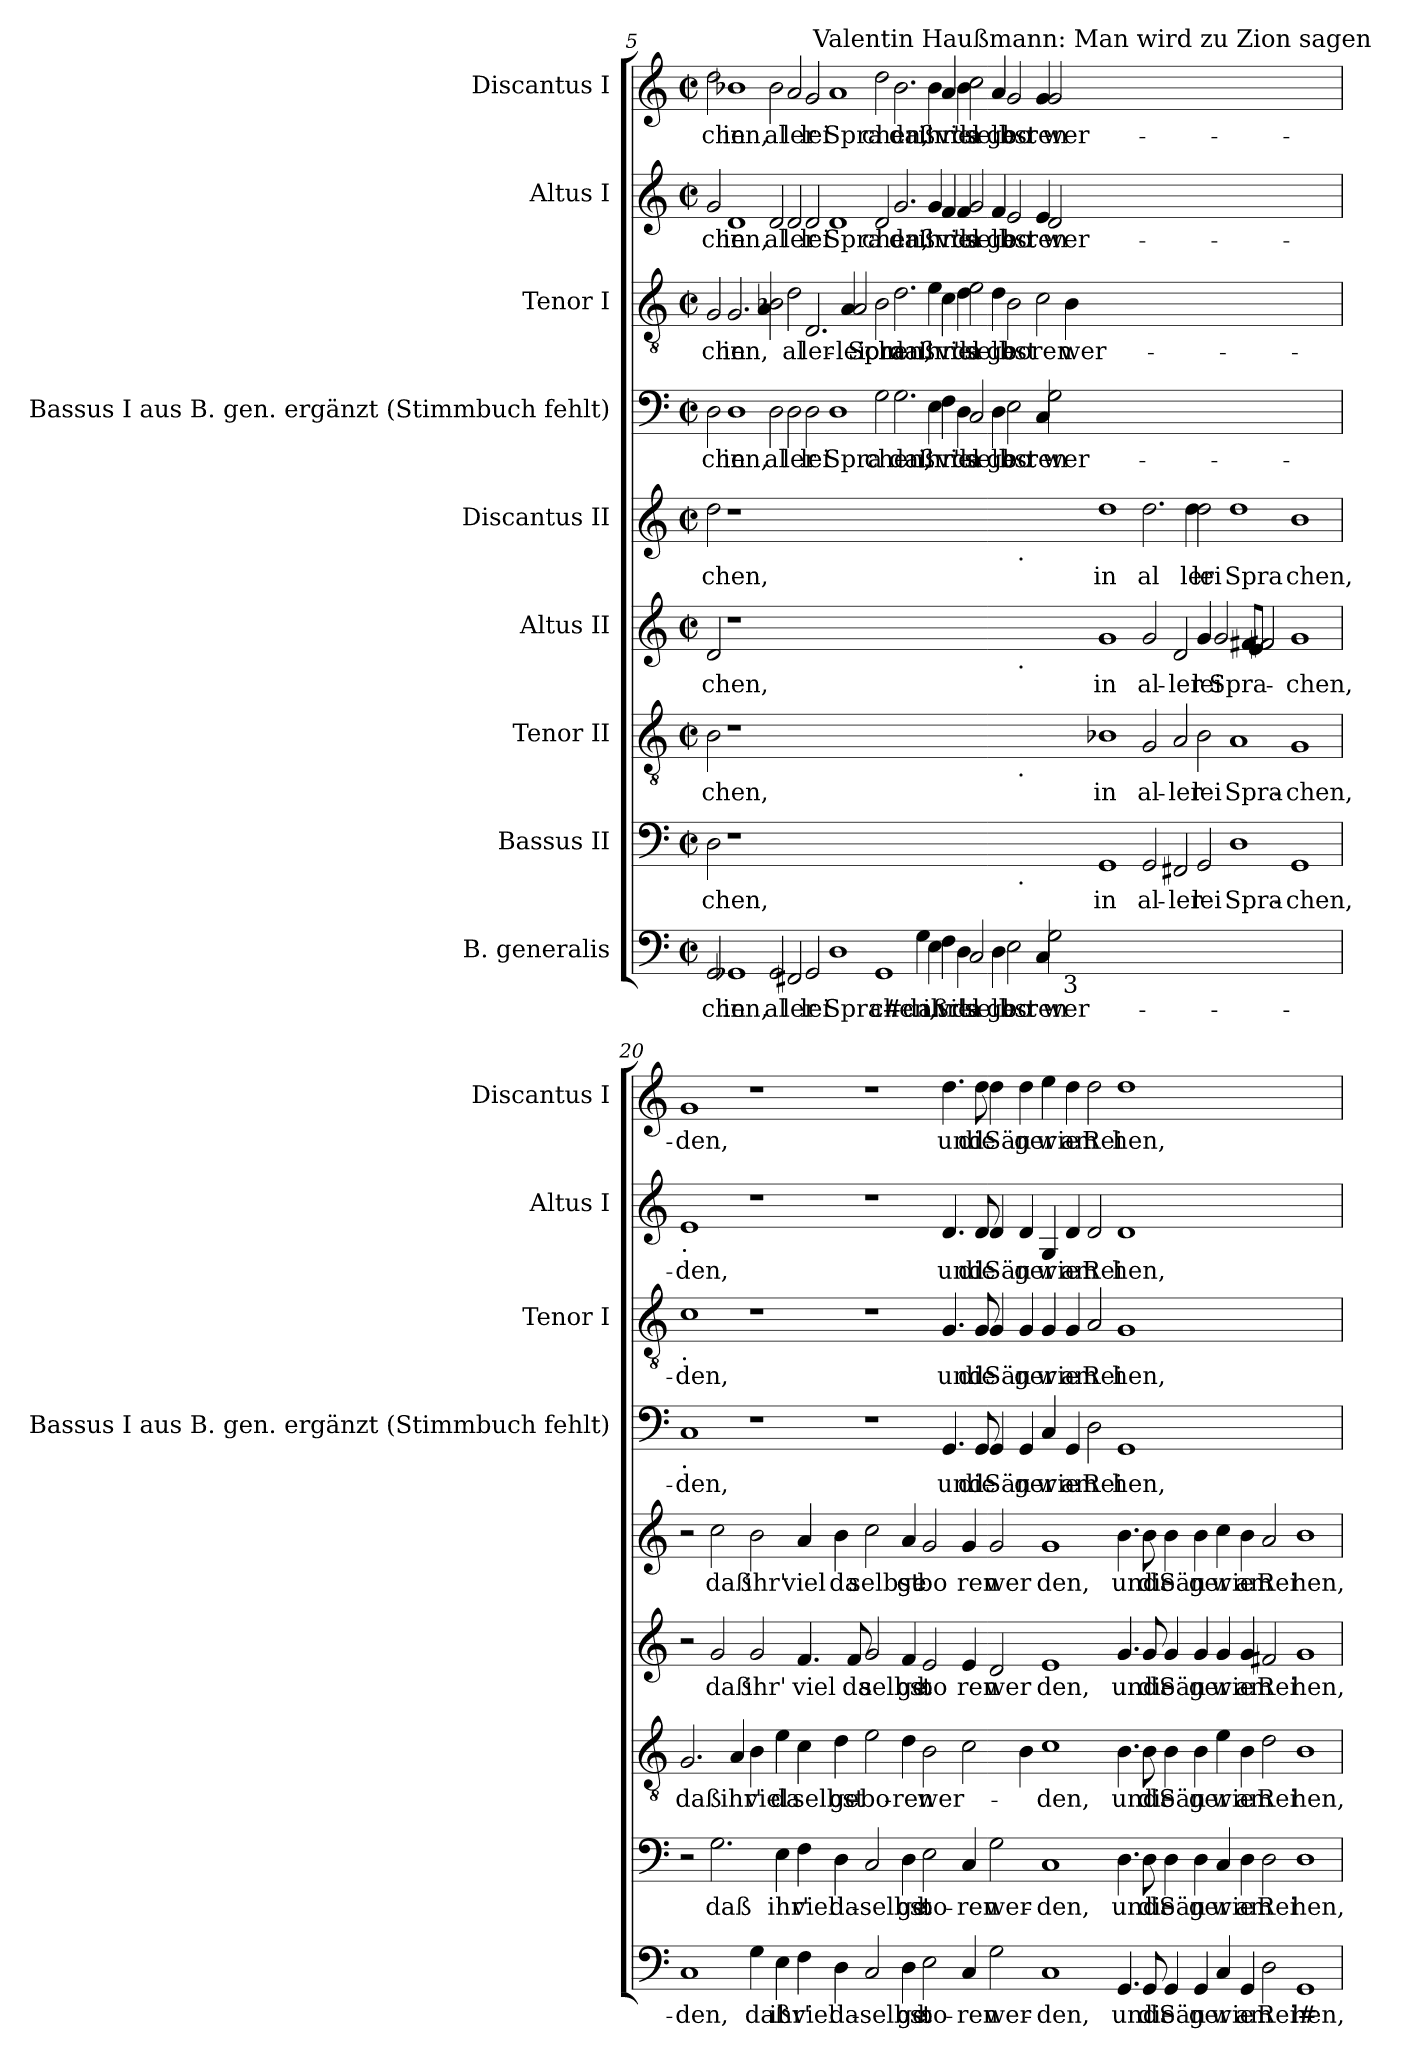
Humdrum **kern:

**kern	**text	**kern	**text	**kern	**text	**kern	**text	**kern	**text	**kern	**text	**kern	**text	**kern	**text	**kern	**text
*part9	*part9	*part8	*part8	*part7	*part7	*part6	*part6	*part5	*part5	*part4	*part4	*part3	*part3	*part2	*part2	*part1	*part1
*staff9	*staff9	*staff8	*staff8	*staff7	*staff7	*staff6	*staff6	*staff5	*staff5	*staff4	*staff4	*staff3	*staff3	*staff2	*staff2	*staff1	*staff1
*I"B. generalis	*	*I"Bassus II	*	*I"Tenor II	*	*I"Altus II	*	*I"Discantus II	*	*I"Bassus I aus B. gen. ergänzt  (Stimmbuch fehlt)	*	*I"Tenor I	*	*I"Altus I	*	*I"Discantus I	*
*	*	*	*	*	*	*	*	*	*	*I'Bassus I aus B. gen. ergänzt  (Stimmbuch fehlt)	*	*I'Tenor I	*	*I'Altus I	*	*I'Discantus I	*
!!LO:PB:g=z
*clefF4	*	*clefF4	*	*clefGv2	*	*clefG2	*	*clefG2	*	*clefF4	*	*clefGv2	*	*clefG2	*	*clefG2	*
*M2/2	*	*M2/2	*	*M2/2	*	*M2/2	*	*M2/2	*	*M2/2	*	*M2/2	*	*M2/2	*	*M2/2	*
*met(c|)	*	*met(c|)	*	*met(c|)	*	*met(c|)	*	*met(c|)	*	*met(c|)	*	*met(c|)	*	*met(c|)	*	*met(c|)	*
=5	=5	=5	=5	=5	=5	=5	=5	=5	=5	=5	=5	=5	=5	=5	=5	=5	=5
!	!LO:LY:b:cj	!	!LO:LY:b:cj	!	!LO:LY:b:cj	!	!LO:LY:b:cj	!	!LO:LY:b:cj	!	!LO:LY:b:cj	!	!LO:LY:b:cj	!	!LO:LY:b:cj	!	!LO:LY:b:cj
*^	*	*^	*	*^	*	*^	*	*^	*	*	*	*	*	*	*	*^	*
2GG/	1ryy	-chen,	2D\	1ryy	chen,	2B\	1ryy	-chen,	2d/	1ryy	chen,	2dd\	1ryy	chen,	2D\	-chen,	2G/	-chen,	2g/	-chen,	2dd\	1ryy	chen,
!	!	!LO:LY:b:cj	!LO:N:vis=1	!	!	!LO:N:vis=1	!	!	!LO:N:vis=1	!	!	!LO:N:vis=1	!	!	!	!LO:LY:b:cj	!	!LO:LY:b:cj	!	!LO:LY:b:cj	!	!	!LO:LY:b:cj
1GG-	.	in	000r	.	.	000r	.	.	000r	.	.	000r	.	.	1D	in	2.G/	in	1d	in	1b-X	.	in
.	1ryy	.	.	1ryy	.	.	1ryy	.	.	1ryy	.	.	1ryy	.	.	.	.	.	.	.	.	1ryy	.
.	.	.	.	.	.	.	.	.	.	.	.	.	.	.	.	.	4A/	.	.	.	.	.	.
!	!	!LO:LY:b:cj	!	!	!	!	!	!	!	!	!	!	!	!	!	!LO:LY:b:cj	!	!	!	!LO:LY:b:cj	!	!	!LO:LY:b:cj
2GG-/	.	al-	.	.	.	.	.	.	.	.	.	.	.	.	2D\	al-	2B-X\	.	2d/	al-	2b-\	.	al-
!	!	!LO:LY:b:cj	!	!	!	!	!	!	!	!	!	!	!	!	!	!LO:LY:b:cj	!	!LO:LY:b:cj	!	!LO:LY:b:cj	!	!	!LO:LY:b:cj
2FF#X/	1ryy	-ler-	.	1ryy	.	.	1ryy	.	.	1ryy	.	.	1ryy	.	2D\	-ler-	2d\	al-	2d/	-ler-	2a/	2ryy	-ler-
!	!	!LO:LY:b:cj	!	!	!	!	!	!	!	!	!	!	!	!	!	!LO:LY:b:cj	!	!LO:LY:b:cj	!	!LO:LY:b:cj	!	!	!LO:LY:b:cj
2GG-/	.	-lei	.	.	.	.	.	.	.	.	.	.	.	.	2D\	-lei	2.D/	-ler-	2d/	-lei	2g/	16ryy	-lei
.	.	.	.	.	.	.	.	.	.	.	.	.	.	.	.	.	.	.	.	.	.	64ryy	.
!	!	!	!	!	!	!	!	!	!	!	!	!	!	!	!	!	!	!	!	!	!	!LO:TX:a:t=Valentin Haußmann&colon; Man wird zu Zion sagen	!
.	.	.	.	.	.	.	.	.	.	.	.	.	.	.	.	.	.	.	.	.	.	1ryy	.
!	!	!LO:LY:b:rj	!	!	!	!	!	!	!	!	!	!	!	!	!	!LO:LY:b:cj	!	!	!	!LO:LY:b:cj	!	!	!LO:LY:b:cj
1D	1ryy	Spra#-	.	1ryy	.	.	1ryy	.	.	1ryy	.	.	1ryy	.	1D	Spra-	.	.	1d	Spra-	1a	.	Spra-
!	!	!	!	!	!	!	!	!	!	!	!	!	!	!	!	!	!	!LO:LY:b:cj	!	!	!	!	!
.	.	.	.	.	.	.	.	.	.	.	.	.	.	.	.	.	4A/	-lei	.	.	.	.	.
!	!	!	!	!	!	!	!	!	!	!	!	!	!	!	!	!	!	!LO:LY:b:cj	!	!	!	!	!
.	.	.	.	.	.	.	.	.	.	.	.	.	.	.	.	.	2A/	Spra-	.	.	.	.	.
.	.	.	.	.	.	.	.	.	.	.	.	.	.	.	.	.	.	.	.	.	.	1ryy	.
!	!	!LO:LY:b:cj	!	!	!	!	!	!	!	!	!	!	!	!	!	!LO:LY:b:cj	!	!LO:LY:b:cj	!	!LO:LY:b:cj	!	!	!LO:LY:b:cj
1GG-	1ryy	-chen,	.	1ryy	.	.	1ryy	.	.	1ryy	.	.	1ryy	.	2G\	-chen,	2B-\	-chen,	2d/	-chen,	2dd\	.	-chen,
!	!	!	!	!	!	!	!	!	!	!	!	!	!	!	!	!LO:LY:b:cj	!	!LO:LY:b:cj	!	!LO:LY:b:cj	!	!	!LO:LY:b:cj
.	.	.	.	.	.	.	.	.	.	.	.	.	.	.	2.G\	daß	2.d\	daß	2.g/	daß	2.b-\	.	daß
.	.	.	.	.	.	.	.	.	.	.	.	.	.	.	.	.	.	.	.	.	.	1ryy	.
!	!	!LO:LY:b:cj	!	!	!	!	!	!	!	!	!	!	!	!	!	!	!	!	!	!	!	!	!
4G\	1ryy	daß	.	1ryy	.	.	1ryy	.	.	1ryy	.	.	1ryy	.	.	.	.	.	.	.	.	.	.
!	!	!LO:LY:b:cj	!	!	!	!	!	!	!	!	!	!	!	!	!	!LO:LY:b:cj	!	!LO:LY:b:cj	!	!LO:LY:b:cj	!	!	!LO:LY:b:cj
4E\	.	ihr'	.	.	.	.	.	.	.	.	.	.	.	.	4E\	ihr'	4e\	ihr'	4g/	ihr'	4b-\	.	ihr'
!	!	!LO:LY:b:cj	!	!	!	!	!	!	!	!	!	!	!	!	!	!LO:LY:b:cj	!	!LO:LY:b:cj	!	!LO:LY:b:cj	!	!	!LO:LY:b:cj
4F\	.	viel	.	.	.	.	.	.	.	.	.	.	.	.	4F\	viel	4c\	viel	4f/	viel	4a/	.	viel
.	.	.	.	.	.	.	.	.	.	.	.	.	.	.	.	.	.	.	.	.	.	1ryy	.
!	!	!LO:LY:b:cj	!	!	!	!	!	!	!	!	!	!	!	!	!	!LO:LY:b:cj	!	!LO:LY:b:cj	!	!LO:LY:b:cj	!	!	!LO:LY:b:cj
4D<\	.	da-	.	.	.	.	.	.	.	.	.	.	.	.	4D\	da-	4d\	da-	4f/	da-	4b-\	.	da-
!	!	!LO:LY:b:cj	!	!	!	!	!	!	!	!	!	!	!	!	!	!LO:LY:b:cj	!	!LO:LY:b:cj	!	!LO:LY:b:cj	!	!	!LO:LY:b:cj
2C/	1ryy	-selbst	.	2ryy	.	.	2ryy	.	.	2ryy	.	.	2ryy	.	2C/	-selbst	2e\	-selbst	2g/	-selbst	2cc\	.	-selbst
!	!	!LO:LY:b:cj	!	!	!	!	!	!	!	!	!	!	!	!	!	!LO:LY:b:cj	!	!LO:LY:b:cj	!	!LO:LY:b:cj	!	!	!LO:LY:b:cj
4D\	.	ge-	.	4ryy	.	.	4ryy	.	.	4ryy	.	.	4ryy	.	4D\	ge-	4d\	ge-	4f/	ge-	4a/	.	ge-
.	.	.	.	.	.	.	.	.	.	.	.	.	.	.	.	.	.	.	.	.	.	1ryy	.
!	!	!LO:LY:b:cj	!	!	!	!	!	!	!	!	!	!	!	!	!	!LO:LY:b:cj	!	!LO:LY:b:cj	!	!LO:LY:b:cj	!	!	!LO:LY:b:cj
2E\	.	-bo-	.	8ryy	.	.	8ryy	.	.	8ryy	.	.	8ryy	.	2E\	-bo-	2B-\	-bo-	2e/	-bo-	2g/	.	-bo-
.	.	.	.	64ryy	.	.	64ryy	.	.	64ryy	.	.	64ryy	.	.	.	.	.	.	.	.	.	.
!	!	!	!	!	!	!	!	!	!	!	!	!	!LO:TX:b:t=.	!	!	!	!	!	!	!	!	!	!
!	!	!	!	!	!	!	!	!	!	!LO:TX:b:t=.	!	!	!	!	!	!	!	!	!	!	!	!	!
!	!	!	!	!	!	!	!LO:TX:b:t=.	!	!	!	!	!	!	!	!	!	!	!	!	!	!	!	!
!	!	!	!	!LO:TX:b:t=.	!	!	!	!	!	!	!	!	!	!	!	!	!	!	!	!	!	!	!
.	.	.	.	1ryy	.	.	1ryy	.	.	1ryy	.	.	1ryy	.	.	.	.	.	.	.	.	.	.
.	2ryy	.	.	.	.	.	.	.	.	.	.	.	.	.	.	.	.	.	.	.	.	.	.
!	!	!LO:LY:b:cj	!	!	!	!	!	!	!	!	!	!	!	!	!	!LO:LY:b:cj	!	!LO:LY:b:cj	!	!LO:LY:b:cj	!	!	!LO:LY:b:cj
4C/	.	-ren	.	.	.	.	.	.	.	.	.	.	.	.	4C/	-ren	2c\	-ren	4e/	-ren	4g/	.	-ren
!	!	!LO:LY:b:cj	!	!	!	!	!	!	!	!	!	!	!	!	!	!LO:LY:b:cj	!	!	!	!LO:LY:b:cj	!	!	!LO:LY:b:cj
2G<\	8...ryy	wer-	.	.	.	.	.	.	.	.	.	.	.	.	2G\	wer-	.	.	2d/	wer-	2g/	.	wer-
.	.	.	.	.	.	.	.	.	.	.	.	.	.	.	.	.	.	.	.	.	.	1ryy	.
!	!LO:TX:b:t=3	!	!	!	!	!	!	!	!	!	!	!	!	!	!	!	!	!	!	!	!	!	!
.	1ryy	.	.	.	.	.	.	.	.	.	.	.	.	.	.	.	.	.	.	.	.	.	.
!	!	!	!	!	!	!	!	!	!	!	!	!	!	!	!	!	!	!LO:LY:b:cj	!	!	!	!	!
.	.	.	.	.	.	.	.	.	.	.	.	.	.	.	.	.	4B-\	wer-	.	.	.	.	.
.	.	.	.	1ryy	.	.	1ryy	.	.	1ryy	.	.	1ryy	.	.	.	.	.	.	.	.	.	.
00ryy	.	.	.	.	.	.	.	.	.	.	.	.	.	.	00ryy	.	00ryy	.	00ryy	.	00ryy	.	.
!	!	!	!	!	!LO:LY:b:cj	!	!	!LO:LY:b:cj	!	!	!LO:LY:b:cj	!	!	!LO:LY:b:cj	!	!	!	!	!	!	!	!	!
.	.	.	1GG	.	in	1B-	.	in	1g	.	in	1dd	.	in	.	.	.	.	.	.	.	.	.
.	.	.	.	.	.	.	.	.	.	.	.	.	.	.	.	.	.	.	.	.	.	1ryy	.
.	1ryy	.	.	.	.	.	.	.	.	.	.	.	.	.	.	.	.	.	.	.	.	.	.
.	.	.	.	1ryy	.	.	1ryy	.	.	1ryy	.	.	1ryy	.	.	.	.	.	.	.	.	.	.
!	!	!	!	!	!LO:LY:b:cj	!	!	!LO:LY:b:cj	!	!	!LO:LY:b:cj	!	!	!LO:LY:b:cj	!	!	!	!	!	!	!	!	!
.	.	.	2GG/	.	al-	2G/	.	al-	2g/	.	al-	2.dd\	.	al	.	.	.	.	.	.	.	.	.
.	.	.	.	.	.	.	.	.	.	.	.	.	.	.	.	.	.	.	.	.	.	1ryy	.
.	1ryy	.	.	.	.	.	.	.	.	.	.	.	.	.	.	.	.	.	.	.	.	.	.
.	.	.	.	1ryy	.	.	1ryy	.	.	1ryy	.	.	1ryy	.	.	.	.	.	.	.	.	.	.
!	!	!	!	!	!LO:LY:b:cj	!	!	!LO:LY:b:cj	!	!	!LO:LY:b:cj	!	!	!	!	!	!	!	!	!	!	!	!
.	.	.	2FF#X/	.	-ler-	2A/	.	-ler-	2d/	.	-ler-	.	.	.	.	.	.	.	.	.	.	.	.
!	!	!	!	!	!	!	!	!	!	!	!	!	!	!LO:LY:b:cj	!	!	!	!	!	!	!	!	!
.	.	.	.	.	.	.	.	.	.	.	.	4dd\	.	ler	.	.	.	.	.	.	.	.	.
!	!	!	!	!	!LO:LY:b:cj	!	!	!LO:LY:b:cj	!	!	!LO:LY:b:cj	!	!	!LO:LY:b:cj	!	!	!	!	!	!	!	!	!
.	.	.	2GG/	.	-lei	2B-\	.	-lei	4g/	.	-lei	2dd\	.	lei	.	.	.	.	.	.	.	.	.
.	.	.	.	.	.	.	.	.	.	.	.	.	.	.	.	.	.	.	.	.	.	1ryy	.
.	1ryy	.	.	.	.	.	.	.	.	.	.	.	.	.	.	.	.	.	.	.	.	.	.
!	!	!	!	!	!	!	!	!	!	!	!LO:LY:b:cj	!	!	!	!	!	!	!	!	!	!	!	!
.	.	.	.	.	.	.	.	.	2g/	.	Spra-	.	.	.	.	.	.	.	.	.	.	.	.
.	.	.	.	1ryy	.	.	1ryy	.	.	1ryy	.	.	1ryy	.	.	.	.	.	.	.	.	.	.
!	!	!	!	!	!LO:LY:b:cj	!	!	!LO:LY:b:cj	!	!	!	!	!	!LO:LY:b:cj	!	!	!	!	!	!	!	!	!
.	.	.	1D	.	Spra-	1A	.	Spra-	.	.	.	1dd	.	Spra	.	.	.	.	.	.	.	.	.
.	.	.	.	.	.	.	.	.	8f#/L	.	.	.	.	.	.	.	.	.	.	.	.	.	.
.	.	.	.	.	.	.	.	.	8e/J	.	.	.	.	.	.	.	.	.	.	.	.	.	.
.	.	.	.	.	.	.	.	.	2f#X/	.	.	.	.	.	.	.	.	.	.	.	.	.	.
.	.	.	.	.	.	.	.	.	.	.	.	.	.	.	.	.	.	.	.	.	.	1ryy	.
.	1ryy	.	.	.	.	.	.	.	.	.	.	.	.	.	.	.	.	.	.	.	.	.	.
.	.	.	.	1ryy	.	.	1ryy	.	.	1ryy	.	.	1ryy	.	.	.	.	.	.	.	.	.	.
!	!	!	!	!	!LO:LY:b:cj	!	!	!LO:LY:b:cj	!	!	!LO:LY:b:cj	!	!	!LO:LY:b:cj	!	!	!	!	!	!	!	!	!
1ryy	.	.	1GG	.	-chen,	1G	.	-chen,	1g	.	-chen,	1b	.	chen,	1ryy	.	1ryy	.	1ryy	.	1ryy	.	.
.	.	.	.	.	.	.	.	.	.	.	.	.	.	.	.	.	.	.	.	.	.	4ryy	.
.	4ryy	.	.	.	.	.	.	.	.	.	.	.	.	.	.	.	.	.	.	.	.	.	.
.	.	.	.	.	.	.	.	.	.	.	.	.	.	.	.	.	.	.	.	.	.	8ryy	.
.	.	.	.	16..ryy	.	.	16..ryy	.	.	16..ryy	.	.	16..ryy	.	.	.	.	.	.	.	.	.	.
.	.	.	.	.	.	.	.	.	.	.	.	.	.	.	.	.	.	.	.	.	.	32.ryy	.
.	64ryy	.	.	.	.	.	.	.	.	.	.	.	.	.	.	.	.	.	.	.	.	.	.
!!LO:LB:g=z
=20	=20	=20	=20	=20	=20	=20	=20	=20	=20	=20	=20	=20	=20	=20	=20	=20	=20	=20	=20	=20	=20	=20	=20
!	!	!	!	!	!	!	!	!	!	!	!	!	!	!	!	!	!	!	!	!	!LO:TX:b:t=.	!	!
!	!	!	!	!	!	!	!	!	!	!	!	!	!	!	!	!	!	!	!LO:TX:b:t=.	!	!	!	!
!	!	!	!	!	!	!	!	!	!	!	!	!	!	!	!	!	!LO:TX:b:t=.	!	!	!	!	!	!
!	!	!	!	!	!	!	!	!	!	!	!	!	!	!	!LO:TX:b:t=.	!	!	!	!	!	!	!	!
!	!	!LO:LY:b:cj	!	!	!	!	!	!LO:LY:b:cj	!	!	!	!	!	!	!	!LO:LY:b:cj	!	!LO:LY:b:cj	!	!LO:LY:b:cj	!	!	!LO:LY:b:cj
*v	*v	*	*	*	*	*v	*v	*	*v	*v	*	*v	*v	*	*	*	*	*	*	*	*v	*v	*
*	*	*v	*v	*	*	*	*	*	*	*	*	*	*	*	*	*	*	*
1C	-den,	2r	.	2.G/	daß	2r	.	2r	.	1C	-den,	1c	-den,	1e	-den,	1g	-den,
!	!	!	!LO:LY:b:cj	!	!	!	!LO:LY:b:cj	!	!LO:LY:b:cj	!	!	!	!	!	!	!	!
.	.	2.G\	daß	.	.	2g/	daß	2cc\	daß	.	.	.	.	.	.	.	.
!	!	!	!	!	!LO:LY:b:cj	!	!	!	!	!	!	!	!	!	!	!	!
.	.	.	.	4A/	ihr'	.	.	.	.	.	.	.	.	.	.	.	.
!	!LO:LY:b:cj	!	!	!	!LO:LY:b:cj	!	!LO:LY:b:cj	!	!LO:LY:b:cj	!	!	!	!	!	!	!	!
4G\	daß	.	.	4B\	viel	2g/	ihr'	2b\	ihr'	1r	.	1r	.	1r	.	1r	.
!	!LO:LY:b:cj	!	!LO:LY:b:cj	!	!LO:LY:b:cj	!	!	!	!	!	!	!	!	!	!	!	!
4E\	ihr'	4E\	ihr'	4e\	da-	.	.	.	.	.	.	.	.	.	.	.	.
!	!LO:LY:b:cj	!	!LO:LY:b:cj	!	!LO:LY:b:cj	!	!LO:LY:b:cj	!	!LO:LY:b:cj	!	!	!	!	!	!	!	!
4F\	viel	4F\	viel	4c\	-selbst	4.f/	viel	4a/	viel	.	.	.	.	.	.	.	.
!	!LO:LY:b:cj	!	!LO:LY:b:cj	!	!LO:LY:b:cj	!	!	!	!LO:LY:b:cj	!	!	!	!	!	!	!	!
4D<\	da-	4D\	da-	4d\	ge-	.	.	4b\	da	.	.	.	.	.	.	.	.
!	!	!	!	!	!	!	!LO:LY:b:cj	!	!	!	!	!	!	!	!	!	!
.	.	.	.	.	.	8f/	da	.	.	.	.	.	.	.	.	.	.
!	!LO:LY:b:cj	!	!LO:LY:b:cj	!	!LO:LY:b:cj	!	!LO:LY:b:cj	!	!LO:LY:b:cj	!	!	!	!	!	!	!	!
2C/	-selbst	2C/	-selbst	2e\	-bo-	2g/	selbst	2cc\	selbst	1r	.	1r	.	1r	.	1r	.
!	!LO:LY:b:cj	!	!LO:LY:b:cj	!	!LO:LY:b:cj	!	!LO:LY:b:cj	!	!LO:LY:b:cj	!	!	!	!	!	!	!	!
4D\	ge-	4D\	ge-	4d\	-ren	4f/	ge	4a/	ge	.	.	.	.	.	.	.	.
!	!LO:LY:b:cj	!	!LO:LY:b:cj	!	!LO:LY:b:cj	!	!LO:LY:b:cj	!	!LO:LY:b:cj	!	!	!	!	!	!	!	!
2E\	-bo-	2E\	-bo-	2B\	wer-	2e/	bo	2g/	bo	.	.	.	.	.	.	.	.
!	!	!	!	!	!	!	!	!	!	!	!LO:LY:b:cj	!	!LO:LY:b:cj	!	!LO:LY:b:cj	!	!LO:LY:b:cj
.	.	.	.	.	.	.	.	.	.	4.GG/	und	4.G/	und	4.d/	und	4.dd\	und
!	!LO:LY:b:cj	!	!LO:LY:b:cj	!	!	!	!LO:LY:b:cj	!	!LO:LY:b:cj	!	!	!	!	!	!	!	!
4C/	-ren	4C/	-ren	2c\	.	4e/	ren	4g/	ren	.	.	.	.	.	.	.	.
!	!	!	!	!	!	!	!	!	!	!	!LO:LY:b:cj	!	!LO:LY:b:cj	!	!LO:LY:b:cj	!	!LO:LY:b:cj
.	.	.	.	.	.	.	.	.	.	8GG/	die	8G/	die	8d/	die	8dd\	die
!	!LO:LY:b:cj	!	!LO:LY:b:cj	!	!	!	!LO:LY:b:cj	!	!LO:LY:b:cj	!	!LO:LY:b:cj	!	!LO:LY:b:cj	!	!LO:LY:b:cj	!	!LO:LY:b:cj
2G<\	wer-	2G\	wer-	.	.	2d/	wer	2g/	wer	4GG/	Sän-	4G/	Sän	4d/	Sän-	4dd\	Sän-
!	!	!	!	!	!	!	!	!	!	!	!LO:LY:b:cj	!	!LO:LY:b:cj	!	!LO:LY:b:cj	!	!LO:LY:b:cj
.	.	.	.	4B\	.	.	.	.	.	4GG/	-ger	4G/	ger	4d/	-ger	4dd\	-ger
!	!LO:LY:b:cj	!	!LO:LY:b:cj	!	!LO:LY:b:cj	!	!LO:LY:b:cj	!	!LO:LY:b:cj	!	!LO:LY:b:cj	!	!LO:LY:b:cj	!	!LO:LY:b:cj	!	!LO:LY:b:cj
1C	-den,	1C	-den,	1c	-den,	1e	den,	1g	den,	4C/	wie	4G/	wie	4G/	wie	4ee\	wie
!	!	!	!	!	!	!	!	!	!	!	!LO:LY:b:cj	!	!LO:LY:b:cj	!	!LO:LY:b:cj	!	!LO:LY:b:cj
.	.	.	.	.	.	.	.	.	.	4GG/	am	4G/	am	4d/	am	4dd\	am
!	!	!	!	!	!	!	!	!	!	!	!LO:LY:b:cj	!	!LO:LY:b:cj	!	!LO:LY:b:cj	!	!LO:LY:b:cj
.	.	.	.	.	.	.	.	.	.	2D\	Rei-	2A/	Rei	2d/	Rei-	2dd\	Rei-
!	!LO:LY:b:cj	!	!LO:LY:b:cj	!	!LO:LY:b:cj	!	!LO:LY:b:cj	!	!LO:LY:b:cj	!	!LO:LY:b:cj	!	!LO:LY:b:cj	!	!LO:LY:b:cj	!	!LO:LY:b:cj
4.GG/	und	4.D\	und	4.B\	und	4.g/	und	4.b\	und	1GG	-hen,	1G	hen,	1d	-hen,	1dd	-hen,
!	!LO:LY:b:cj	!	!LO:LY:b:cj	!	!LO:LY:b:cj	!	!LO:LY:b:cj	!	!LO:LY:b:cj	!	!	!	!	!	!	!	!
8GG/	die	8D\	die	8B\	die	8g/	die	8b\	die	.	.	.	.	.	.	.	.
!	!LO:LY:b:cj	!	!LO:LY:b:cj	!	!LO:LY:b:cj	!	!LO:LY:b:cj	!	!LO:LY:b:cj	!	!	!	!	!	!	!	!
4GG/	Sän-	4D\	Sän-	4B\	Sän-	4g/	Sän	4b\	Sän	.	.	.	.	.	.	.	.
!	!LO:LY:b:cj	!	!LO:LY:b:cj	!	!LO:LY:b:cj	!	!LO:LY:b:cj	!	!LO:LY:b:cj	!	!	!	!	!	!	!	!
4GG/	-ger	4D\	-ger	4B\	-ger	4g/	ger	4b\	ger	.	.	.	.	.	.	.	.
!	!LO:LY:b:cj	!	!LO:LY:b:cj	!	!LO:LY:b:cj	!	!LO:LY:b:cj	!	!LO:LY:b:cj	!	!	!	!	!	!	!	!
4C/	wie	4C/	wie	4e\	wie	4g/	wie	4cc\	wie	0ryy	.	0ryy	.	0ryy	.	0ryy	.
!	!LO:LY:b:cj	!	!LO:LY:b:cj	!	!LO:LY:b:cj	!	!LO:LY:b:cj	!	!LO:LY:b:cj	!	!	!	!	!	!	!	!
4GG/	am	4D\	am	4B\	am	4g/	am	4b\	am	.	.	.	.	.	.	.	.
!	!LO:LY:b:rj	!	!LO:LY:b:cj	!	!LO:LY:b:cj	!	!LO:LY:b:cj	!	!LO:LY:b:cj	!	!	!	!	!	!	!	!
2D\	Rei#-	2D\	Rei-	2d\	Rei-	2f#X/	Rei	2a/	Rei	.	.	.	.	.	.	.	.
!	!LO:LY:b:cj	!	!LO:LY:b:cj	!	!LO:LY:b:cj	!	!LO:LY:b:cj	!	!LO:LY:b:cj	!	!	!	!	!	!	!	!
1GG	-hen,	1D	-hen,	1B	-hen,	1g	hen,	1b	hen,	.	.	.	.	.	.	.	.
=	=	=	=	=	=	=	=	=	=	=	=	=	=	=	=	=	=
*-	*-	*-	*-	*-	*-	*-	*-	*-	*-	*-	*-	*-	*-	*-	*-	*-	*-
